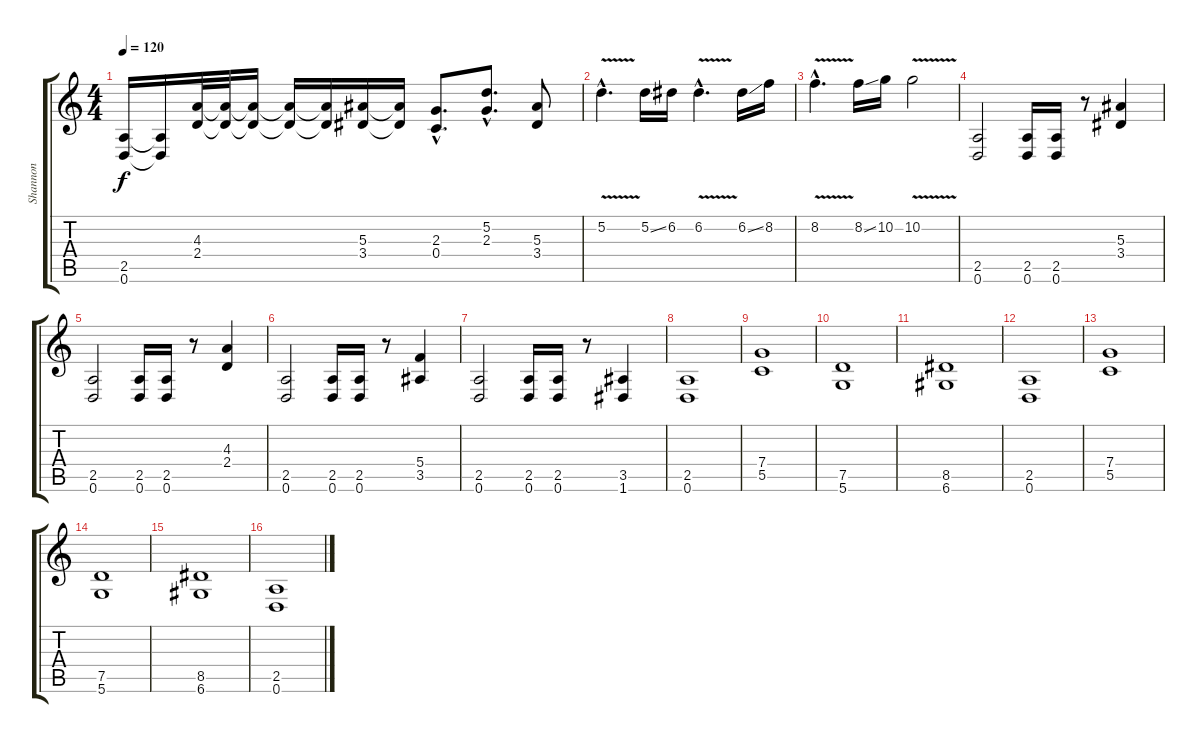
\track ("Shannon" "Shannon") {instrument distortionguitar}
\staff {score tabs}
\tuning (D4 A3 F3 C3 G2 D2) {hide}
\ts (4 4)
\tempo 120
\clef g2
\ks c
(2.5{t} 0.6{t}).16{dy f} (2.5{t} 0.6{t}).16 (4.3 2.4).32 (4.3{t} 2.4{t}).32 (4.3{t} 2.4{t}).16 (4.3{t} 2.4{t}).16 (4.3{t} 2.4{t}).16 (5.3 3.4).16 (5.3{t} 3.4{t}).16 (2.3{hac} 0.4{hac}).8{d} (5.2{hac} 2.3{hac}).8{d} (5.3 3.4).8 |
5.2{v hac}.4{d} 5.2{ss}.16 6.2.16 6.2{v hac}.4{d} 6.2{ss}.16 8.2.16 |
8.2{v hac}.4{d} 8.2{ss}.16 10.2.16 10.2{v}.2 |
(2.5 0.6).2 (2.5 0.6).16 (2.5 0.6).16 r.8 (5.3 3.4).4 |
(2.5 0.6).2 (2.5 0.6).16 (2.5 0.6).16 r.8 (4.3 2.4).4 |
(2.5 0.6).2 (2.5 0.6).16 (2.5 0.6).16 r.8 (5.4 3.5).4 |
(2.5 0.6).2 (2.5 0.6).16 (2.5 0.6).16 r.8 (3.5 1.6).4 |
(2.5 0.6).1 |
(7.4 5.5).1 |
(7.5 5.6).1 |
(8.5 6.6).1 |
(2.5 0.6).1 |
(7.4 5.5).1 |
(7.5 5.6).1 |
(8.5 6.6).1 |
(2.5 0.6).1
